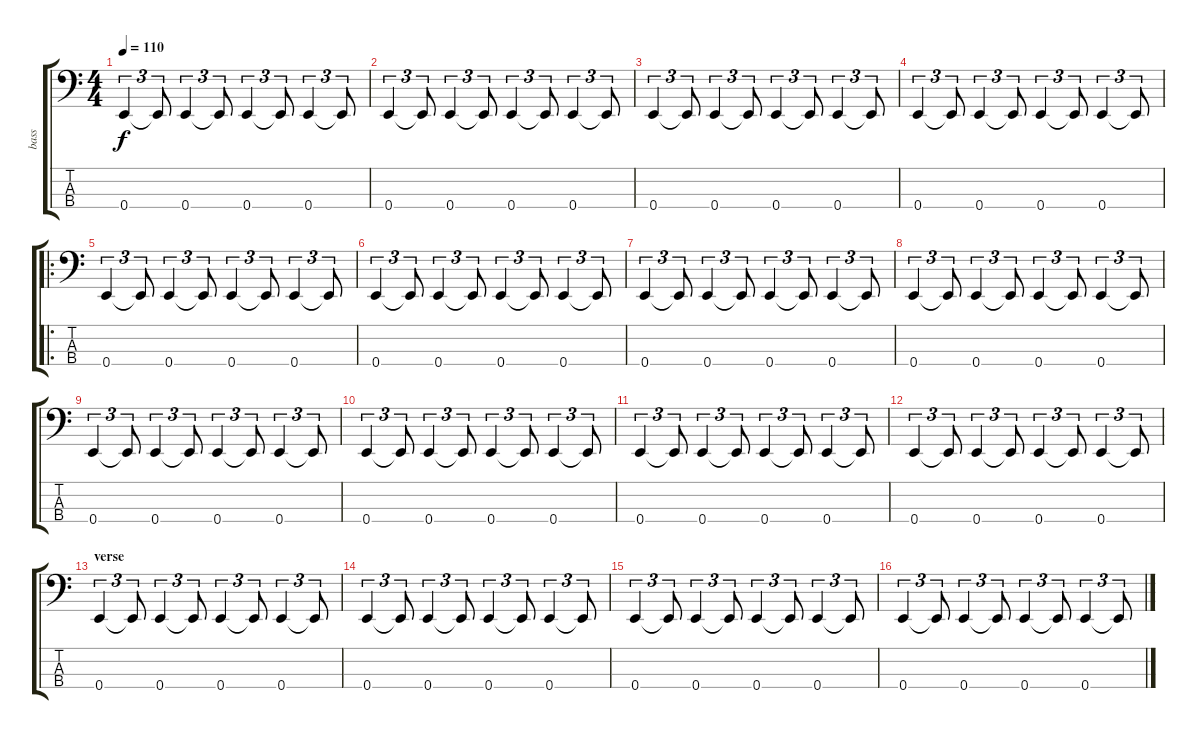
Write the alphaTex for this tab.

\track ("bass" "bass") {instrument electricbassfinger}
\staff {score tabs}
\tuning (G2 D2 A1 E1) {hide}
\ts (4 4)
\tempo 110
\clef f4
\ks c
0.4.4{tu (3 2) dy f} 0.4{t}.8{tu (3 2)} 0.4.4{tu (3 2)} 0.4{t}.8{tu (3 2)} 0.4.4{tu (3 2)} 0.4{t}.8{tu (3 2)} 0.4.4{tu (3 2)} 0.4{t}.8{tu (3 2)} |
0.4.4{tu (3 2)} 0.4{t}.8{tu (3 2)} 0.4.4{tu (3 2)} 0.4{t}.8{tu (3 2)} 0.4.4{tu (3 2)} 0.4{t}.8{tu (3 2)} 0.4.4{tu (3 2)} 0.4{t}.8{tu (3 2)} |
0.4.4{tu (3 2)} 0.4{t}.8{tu (3 2)} 0.4.4{tu (3 2)} 0.4{t}.8{tu (3 2)} 0.4.4{tu (3 2)} 0.4{t}.8{tu (3 2)} 0.4.4{tu (3 2)} 0.4{t}.8{tu (3 2)} |
0.4.4{tu (3 2)} 0.4{t}.8{tu (3 2)} 0.4.4{tu (3 2)} 0.4{t}.8{tu (3 2)} 0.4.4{tu (3 2)} 0.4{t}.8{tu (3 2)} 0.4.4{tu (3 2)} 0.4{t}.8{tu (3 2)} |
\ro
0.4.4{tu (3 2)} 0.4{t}.8{tu (3 2)} 0.4.4{tu (3 2)} 0.4{t}.8{tu (3 2)} 0.4.4{tu (3 2)} 0.4{t}.8{tu (3 2)} 0.4.4{tu (3 2)} 0.4{t}.8{tu (3 2)} |
0.4.4{tu (3 2)} 0.4{t}.8{tu (3 2)} 0.4.4{tu (3 2)} 0.4{t}.8{tu (3 2)} 0.4.4{tu (3 2)} 0.4{t}.8{tu (3 2)} 0.4.4{tu (3 2)} 0.4{t}.8{tu (3 2)} |
0.4.4{tu (3 2)} 0.4{t}.8{tu (3 2)} 0.4.4{tu (3 2)} 0.4{t}.8{tu (3 2)} 0.4.4{tu (3 2)} 0.4{t}.8{tu (3 2)} 0.4.4{tu (3 2)} 0.4{t}.8{tu (3 2)} |
0.4.4{tu (3 2)} 0.4{t}.8{tu (3 2)} 0.4.4{tu (3 2)} 0.4{t}.8{tu (3 2)} 0.4.4{tu (3 2)} 0.4{t}.8{tu (3 2)} 0.4.4{tu (3 2)} 0.4{t}.8{tu (3 2)} |
0.4.4{tu (3 2)} 0.4{t}.8{tu (3 2)} 0.4.4{tu (3 2)} 0.4{t}.8{tu (3 2)} 0.4.4{tu (3 2)} 0.4{t}.8{tu (3 2)} 0.4.4{tu (3 2)} 0.4{t}.8{tu (3 2)} |
0.4.4{tu (3 2)} 0.4{t}.8{tu (3 2)} 0.4.4{tu (3 2)} 0.4{t}.8{tu (3 2)} 0.4.4{tu (3 2)} 0.4{t}.8{tu (3 2)} 0.4.4{tu (3 2)} 0.4{t}.8{tu (3 2)} |
0.4.4{tu (3 2)} 0.4{t}.8{tu (3 2)} 0.4.4{tu (3 2)} 0.4{t}.8{tu (3 2)} 0.4.4{tu (3 2)} 0.4{t}.8{tu (3 2)} 0.4.4{tu (3 2)} 0.4{t}.8{tu (3 2)} |
0.4.4{tu (3 2)} 0.4{t}.8{tu (3 2)} 0.4.4{tu (3 2)} 0.4{t}.8{tu (3 2)} 0.4.4{tu (3 2)} 0.4{t}.8{tu (3 2)} 0.4.4{tu (3 2)} 0.4{t}.8{tu (3 2)} |
\section ("" "verse")
0.4.4{tu (3 2)} 0.4{t}.8{tu (3 2)} 0.4.4{tu (3 2)} 0.4{t}.8{tu (3 2)} 0.4.4{tu (3 2)} 0.4{t}.8{tu (3 2)} 0.4.4{tu (3 2)} 0.4{t}.8{tu (3 2)} |
0.4.4{tu (3 2)} 0.4{t}.8{tu (3 2)} 0.4.4{tu (3 2)} 0.4{t}.8{tu (3 2)} 0.4.4{tu (3 2)} 0.4{t}.8{tu (3 2)} 0.4.4{tu (3 2)} 0.4{t}.8{tu (3 2)} |
0.4.4{tu (3 2)} 0.4{t}.8{tu (3 2)} 0.4.4{tu (3 2)} 0.4{t}.8{tu (3 2)} 0.4.4{tu (3 2)} 0.4{t}.8{tu (3 2)} 0.4.4{tu (3 2)} 0.4{t}.8{tu (3 2)} |
0.4.4{tu (3 2)} 0.4{t}.8{tu (3 2)} 0.4.4{tu (3 2)} 0.4{t}.8{tu (3 2)} 0.4.4{tu (3 2)} 0.4{t}.8{tu (3 2)} 0.4.4{tu (3 2)} 0.4{t}.8{tu (3 2)}
